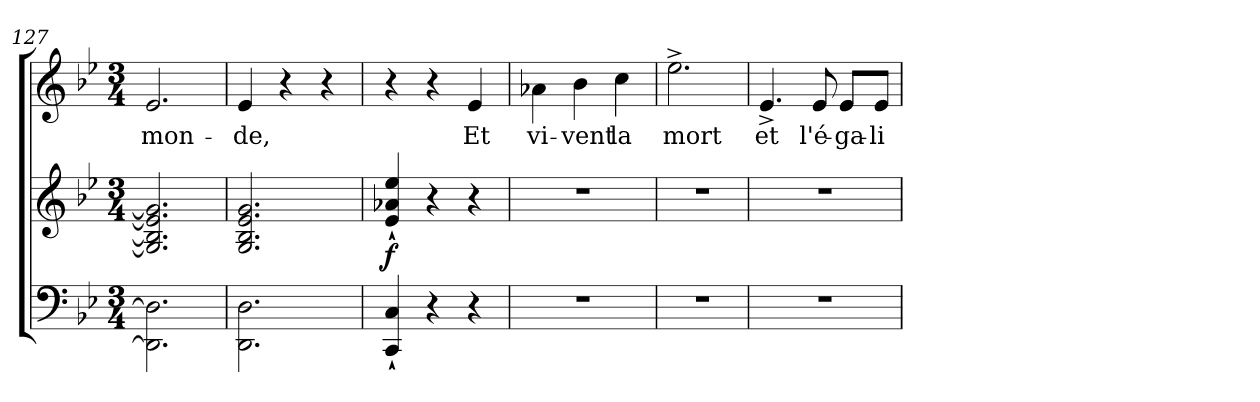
**kern	**dynam	**kern	**kern	**text
*part3	*part3	*part2	*part1	*part1
*staff3	*staff3	*staff2	*staff1	*staff1
*clefF4	*	*clefG2	*clefG2	*
*k[b-e-]	*	*k[b-e-]	*k[b-e-]	*
*B-:	*	*B-:	*B-:	*
*M3/4	*	*M3/4	*M3/4	*
=127	=127	=127	=127	=127
!	!	!	!	!LO:LY:b
2.DD\] 2.D\]	.	2.G/] 2.B-/] 2.e-/] 2.g/]	2.e-/	mon-
=128	=128	=128	=128	=128
!	!	!	!	!LO:LY:b
2.DD\ 2.D\	.	2.G/ 2.B-/ 2.e-/ 2.g/	4e-/	-de,
.	.	.	4r	.
.	.	.	4r	.
=129	=129	=129	=129	=129
!	!LO:DY:a	!	!	!
4CC/`< 4C/`<	f	4e-/`< 4a-X/`< 4ee-/`<	4r	.
4r	.	4r	4r	.
!	!	!	!	!LO:LY:b
4r	.	4r	4e-/	Et
=130	=130	=130	=130	=130
!	!	!	!	!LO:LY:b
2.r	.	2.r	4a-X\	vi-
!	!	!	!	!LO:LY:b
.	.	.	4b-\	-vent
!	!	!	!	!LO:LY:b
.	.	.	4cc\	la
=131	=131	=131	=131	=131
!	!	!	!	!LO:LY:b
2.r	.	2.r	2.ee-^>\	mort
!!LO:LB:g=z
=132	=132	=132	=132	=132
!	!	!	!	!LO:LY:b
2.r	.	2.r	4.e-^>/	et
!	!	!	!	!LO:LY:b
.	.	.	8e-/	l'é-
!	!	!	!	!LO:LY:b
.	.	.	8e-/L	-ga-
!	!	!	!	!LO:LY:b
.	.	.	8e-/J	-li-
=	=	=	=	=
*-	*-	*-	*-	*-
